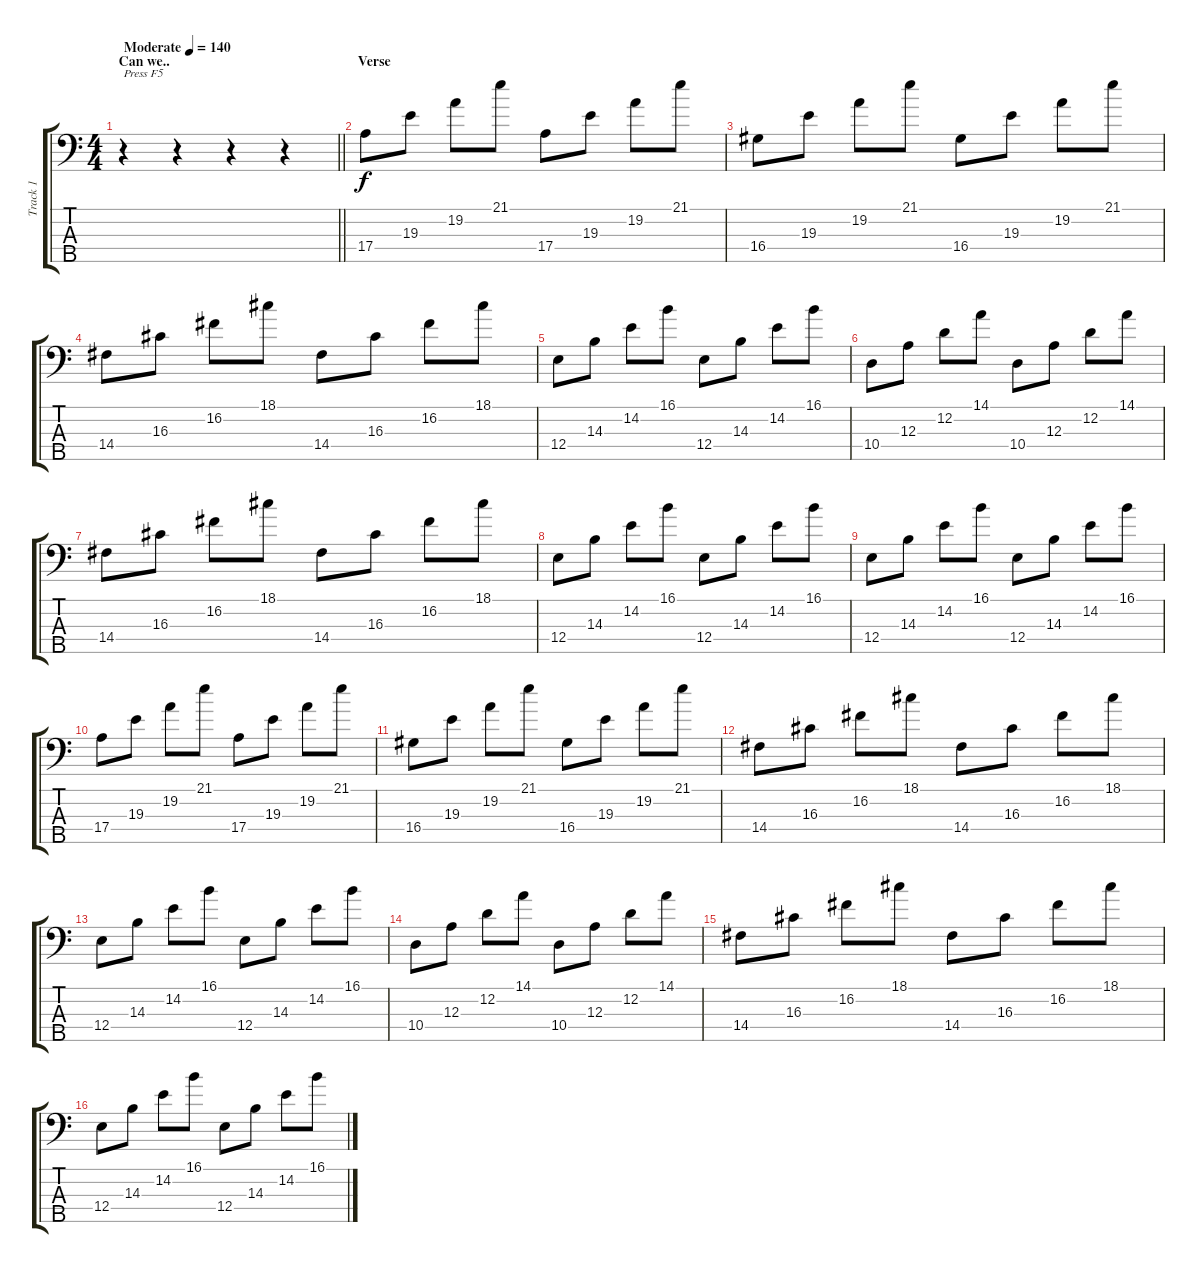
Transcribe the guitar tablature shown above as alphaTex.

\track ("Track 1" "Track 1") {instrument electricbassfinger}
\staff {score tabs}
\tuning (G2 D2 A1 E1 B0) {hide}
\ts (4 4)
\section ("" "Can we..")
\tempo (140 "Moderate")
\clef f4
\barLineRight lightlight
\ks c
r.4{txt "Press F5" dy f instrument electricbassfinger} r.4 r.4 r.4 |
\section ("" "Verse")
17.4.8 19.3.8 19.2.8 21.1.8 17.4.8 19.3.8 19.2.8 21.1.8 |
16.4.8 19.3.8 19.2.8 21.1.8 16.4.8 19.3.8 19.2.8 21.1.8 |
14.4.8 16.3.8 16.2.8 18.1.8 14.4.8 16.3.8 16.2.8 18.1.8 |
12.4.8 14.3.8 14.2.8 16.1.8 12.4.8 14.3.8 14.2.8 16.1.8 |
10.4.8 12.3.8 12.2.8 14.1.8 10.4.8 12.3.8 12.2.8 14.1.8 |
14.4.8 16.3.8 16.2.8 18.1.8 14.4.8 16.3.8 16.2.8 18.1.8 |
12.4.8 14.3.8 14.2.8 16.1.8 12.4.8 14.3.8 14.2.8 16.1.8 |
12.4.8 14.3.8 14.2.8 16.1.8 12.4.8 14.3.8 14.2.8 16.1.8 |
17.4.8 19.3.8 19.2.8 21.1.8 17.4.8 19.3.8 19.2.8 21.1.8 |
16.4.8 19.3.8 19.2.8 21.1.8 16.4.8 19.3.8 19.2.8 21.1.8 |
14.4.8 16.3.8 16.2.8 18.1.8 14.4.8 16.3.8 16.2.8 18.1.8 |
12.4.8 14.3.8 14.2.8 16.1.8 12.4.8 14.3.8 14.2.8 16.1.8 |
10.4.8 12.3.8 12.2.8 14.1.8 10.4.8 12.3.8 12.2.8 14.1.8 |
14.4.8 16.3.8 16.2.8 18.1.8 14.4.8 16.3.8 16.2.8 18.1.8 |
12.4.8 14.3.8 14.2.8 16.1.8 12.4.8 14.3.8 14.2.8 16.1.8
